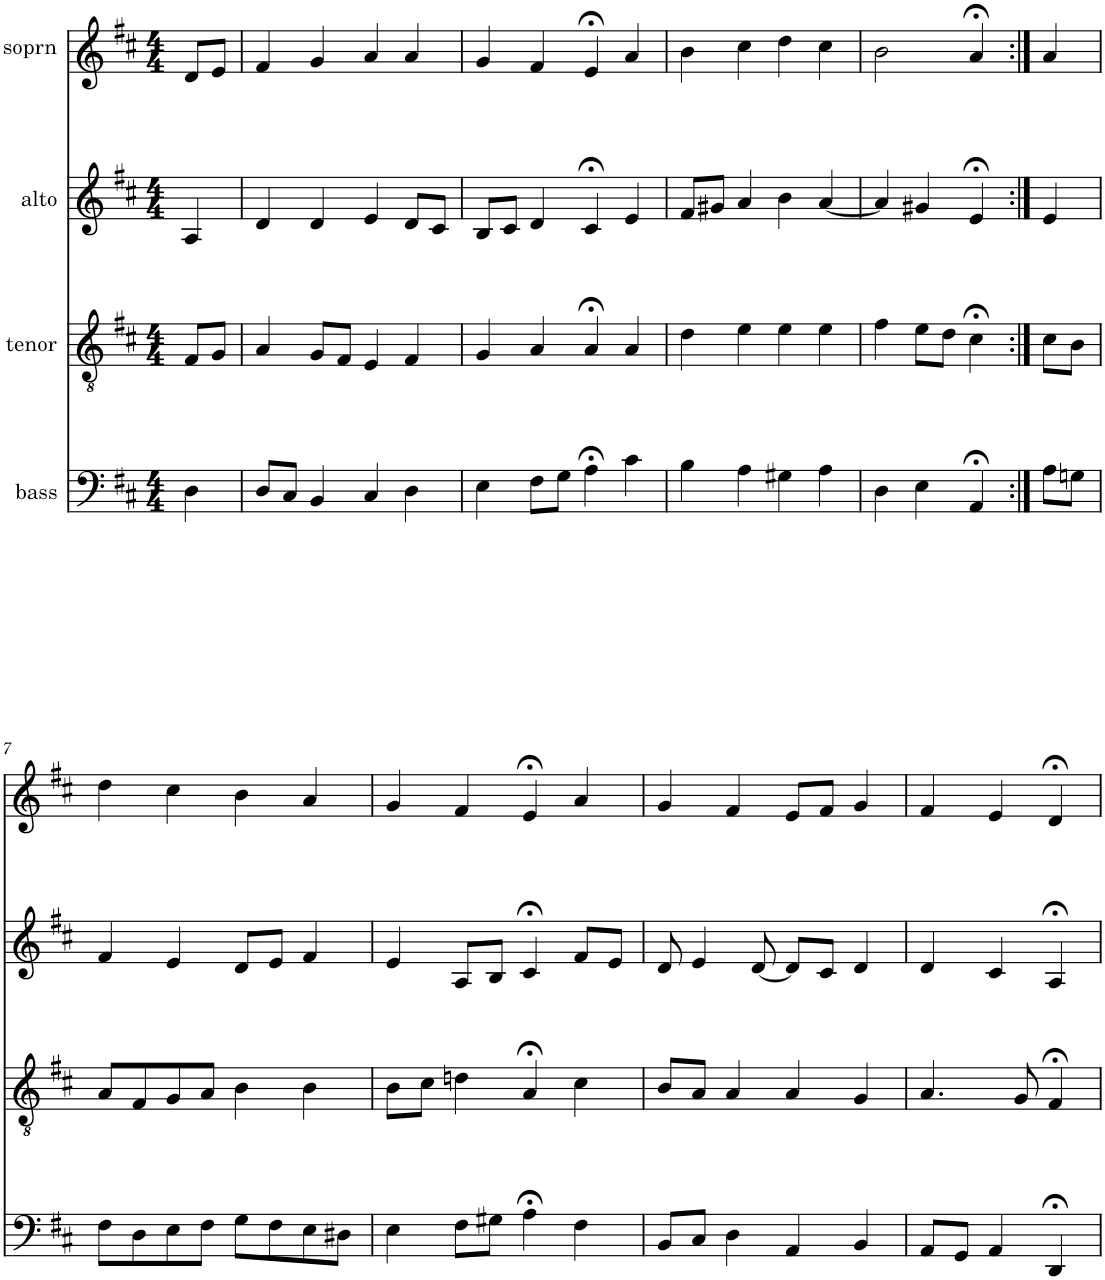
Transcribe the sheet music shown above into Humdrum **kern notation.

**kern	**kern	**kern	**kern
*part4	*part3	*part2	*part1
*staff4	*staff3	*staff2	*staff1
*I"bass	*I"tenor	*I"alto	*I"soprn
*clefF4	*clefGv2	*clefG2	*clefG2
*k[f#c#]	*k[f#c#]	*k[f#c#]	*k[f#c#]
*D:	*D:	*D:	*D:
*M4/4	*M4/4	*M4/4	*M4/4
=1	=1	=1	=1
4D\	8F#/L	4A/	8d/L
.	8G/J	.	8e/J
=2	=2	=2	=2
8D/L	4A/	4d/	4f#/
8C#/J	.	.	.
4BB/	8G/L	4d/	4g/
.	8F#/J	.	.
4C#/	4E/	4e/	4a/
4D\	4F#/	8d/L	4a/
.	.	8c#/J	.
=3	=3	=3	=3
4E\	4G/	8B/L	4g/
.	.	8c#/J	.
8F#\L	4A/	4d/	4f#/
8G\J	.	.	.
4A;<\	4A;</	4c#;</	4e;</
4c#\	4A/	4e/	4a/
=4	=4	=4	=4
4B\	4d\	8f#/L	4b\
.	.	8g#X/J	.
4A\	4e\	4a/	4cc#\
4G#X\	4e\	4b\	4dd\
4A\	4e\	[4a/	4cc#\
=5	=5	=5	=5
4D\	4f#\	4a/]	2b\
4E\	8e\L	4g#X/	.
.	8d\J	.	.
4AA;</	4c#;<\	4e;</	4a;</
=6:|!	=6:|!	=6:|!	=6:|!
8A\L	8c#\L	4e/	4a/
8Gn\J	8B\J	.	.
!!LO:LB:g=z
=7	=7	=7	=7
8F#\L	8A/L	4f#/	4dd\
8D\	8F#/	.	.
8E\	8G/	4e/	4cc#\
8F#\J	8A/J	.	.
8G\L	4B\	8d/L	4b\
8F#\	.	8e/J	.
8E\	4B\	4f#/	4a/
8D#X\J	.	.	.
=8	=8	=8	=8
4E\	8B\L	4e/	4g/
.	8c#\J	.	.
8F#\L	4dn\	8A/L	4f#/
8G#X\J	.	8B/J	.
4A;<\	4A;</	4c#;</	4e;</
4F#\	4c#\	8f#/L	4a/
.	.	8e/J	.
=9	=9	=9	=9
8BB/L	8B/L	8d/	4g/
8C#/J	8A/J	4e/	.
4D\	4A/	.	4f#/
.	.	[8d/	.
4AA/	4A/	8d/L]	8e/L
.	.	8c#/J	8f#/J
4BB/	4G/	4d/	4g/
=10	=10	=10	=10
8AA/L	4.A/	4d/	4f#/
8GG/J	.	.	.
4AA/	.	4c#/	4e/
.	8G/	.	.
4DD;</	4F#;</	4A;</	4d;</
=	=	=	=
*-	*-	*-	*-
